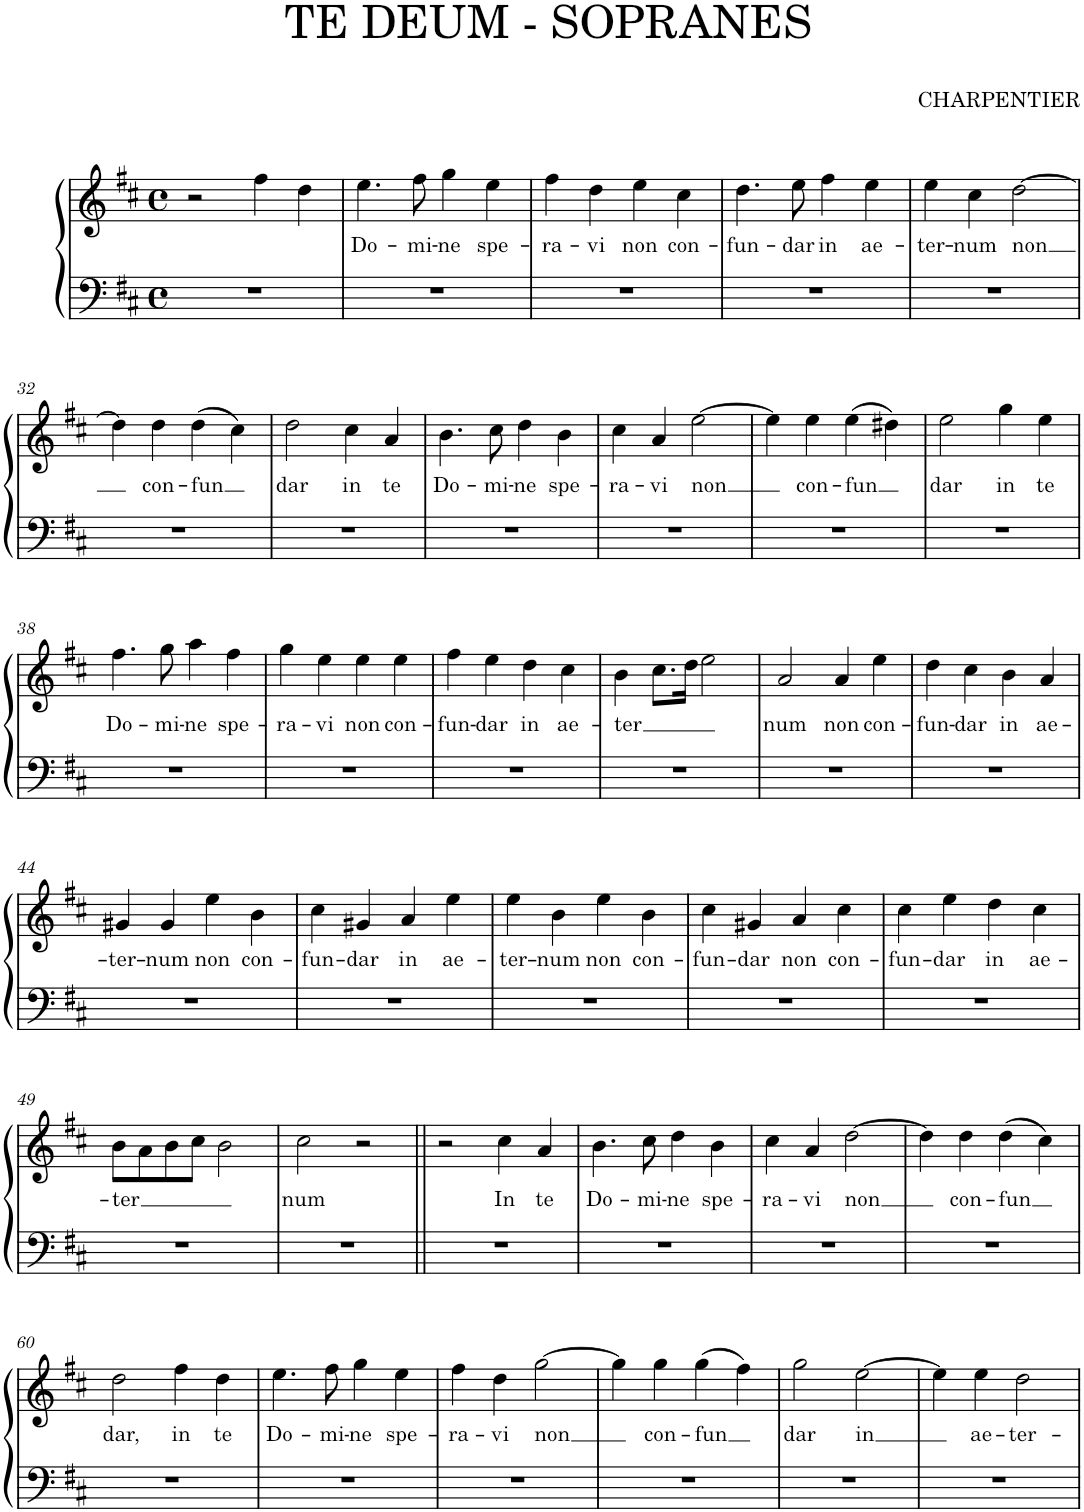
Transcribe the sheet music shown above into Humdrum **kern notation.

**kern	**kern	**text
*part1	*part1	*part1
*staff2	*staff1	*staff1
*I"Piano	*	*
*I'Pno.	*	*
*clefF4	*clefG2	*
*k[f#c#]	*k[f#c#]	*
*M4/4	*M4/4	*
*met(c)	*met(c)	*
=27	=27	=27
1r	2r	.
.	4ff#\	.
.	4dd\	.
=28	=28	=28
!	!	!LO:LY:b
1r	4.ee\	Do-
!	!	!LO:LY:b
.	8ff#\	-mi-
!	!	!LO:LY:b
.	4gg\	-ne
!	!	!LO:LY:b
.	4ee\	spe-
=29	=29	=29
!	!	!LO:LY:b
1r	4ff#\	-ra-
!	!	!LO:LY:b
.	4dd\	-vi
!	!	!LO:LY:b
.	4ee\	non
!	!	!LO:LY:b
.	4cc#\	con-
=30	=30	=30
!	!	!LO:LY:b
1r	4.dd\	-fun-
!	!	!LO:LY:b
.	8ee\	-dar
!	!	!LO:LY:b
.	4ff#\	in
!	!	!LO:LY:b
.	4ee\	ae-
=31	=31	=31
!	!	!LO:LY:b
1r	4ee\	-ter-
!	!	!LO:LY:b
.	4cc#\	-num
!	!	!LO:LY:b
.	[2dd\	non
!!LO:LB:g=z
=32	=32	=32
1r	4dd\]	.
!	!	!LO:LY:b
.	4dd\	con-
!	!	!LO:LY:b
.	(4dd\	-fun
.	4cc#\)	.
=33	=33	=33
!	!	!LO:LY:b
1r	2dd\	dar
!	!	!LO:LY:b
.	4cc#\	in
!	!	!LO:LY:b
.	4a/	te
=34	=34	=34
!	!	!LO:LY:b
1r	4.b\	Do-
!	!	!LO:LY:b
.	8cc#\	-mi-
!	!	!LO:LY:b
.	4dd\	-ne
!	!	!LO:LY:b
.	4b\	spe-
=35	=35	=35
!	!	!LO:LY:b
1r	4cc#\	-ra-
!	!	!LO:LY:b
.	4a/	-vi
!	!	!LO:LY:b
.	[2ee\	non
=36	=36	=36
1r	4ee\]	.
!	!	!LO:LY:b
.	4ee\	con-
!	!	!LO:LY:b
.	(4ee\	-fun
.	4dd#X\)	.
=37	=37	=37
!	!	!LO:LY:b
1r	2ee\	dar
!	!	!LO:LY:b
.	4gg\	in
!	!	!LO:LY:b
.	4ee\	te
!!LO:LB:g=z
=38	=38	=38
!	!	!LO:LY:b
1r	4.ff#\	Do-
!	!	!LO:LY:b
.	8gg\	-mi-
!	!	!LO:LY:b
.	4aa\	-ne
!	!	!LO:LY:b
.	4ff#\	spe-
=39	=39	=39
!	!	!LO:LY:b
1r	4gg\	-ra-
!	!	!LO:LY:b
.	4ee\	-vi
!	!	!LO:LY:b
.	4ee\	non
!	!	!LO:LY:b
.	4ee\	con-
=40	=40	=40
!	!	!LO:LY:b
1r	4ff#\	-fun-
!	!	!LO:LY:b
.	4ee\	-dar
!	!	!LO:LY:b
.	4dd\	in
!	!	!LO:LY:b
.	4cc#\	ae-
=41	=41	=41
!	!	!LO:LY:b
1r	4b\	-ter
.	8.cc#\L	.
.	16dd\Jk	.
.	2ee\	.
=42	=42	=42
!	!	!LO:LY:b
1r	2a/	num
!	!	!LO:LY:b
.	4a/	non
!	!	!LO:LY:b
.	4ee\	con-
=43	=43	=43
!	!	!LO:LY:b
1r	4dd\	-fun-
!	!	!LO:LY:b
.	4cc#\	-dar
!	!	!LO:LY:b
.	4b\	in
!	!	!LO:LY:b
.	4a/	ae-
!!LO:LB:g=z
=44	=44	=44
!	!	!LO:LY:b
1r	4g#X/	-ter-
!	!	!LO:LY:b
.	4g#/	-num
!	!	!LO:LY:b
.	4ee\	non
!	!	!LO:LY:b
.	4b\	con-
=45	=45	=45
!	!	!LO:LY:b
1r	4cc#\	-fun-
!	!	!LO:LY:b
.	4g#X/	-dar
!	!	!LO:LY:b
.	4a/	in
!	!	!LO:LY:b
.	4ee\	ae-
=46	=46	=46
!	!	!LO:LY:b
1r	4ee\	-ter-
!	!	!LO:LY:b
.	4b\	-num
!	!	!LO:LY:b
.	4ee\	non
!	!	!LO:LY:b
.	4b\	con-
=47	=47	=47
!	!	!LO:LY:b
1r	4cc#\	-fun-
!	!	!LO:LY:b
.	4g#X/	-dar
!	!	!LO:LY:b
.	4a/	non
!	!	!LO:LY:b
.	4cc#\	con-
=48	=48	=48
!	!	!LO:LY:b
1r	4cc#\	-fun-
!	!	!LO:LY:b
.	4ee\	-dar
!	!	!LO:LY:b
.	4dd\	in
!	!	!LO:LY:b
.	4cc#\	ae-
!!LO:LB:g=z
=49	=49	=49
!	!	!LO:LY:b
1r	8b\L	-ter
.	8a\	.
.	8b\	.
.	8cc#\J	.
.	2b\	.
=50	=50	=50
!	!	!LO:LY:b
1r	2cc#\	num
.	2r	.
=56||	=56||	=56||
1r	2r	.
!	!	!LO:LY:b
.	4cc#\	In
!	!	!LO:LY:b
.	4a/	te
=57	=57	=57
!	!	!LO:LY:b
1r	4.b\	Do-
!	!	!LO:LY:b
.	8cc#\	-mi-
!	!	!LO:LY:b
.	4dd\	-ne
!	!	!LO:LY:b
.	4b\	spe-
=58	=58	=58
!	!	!LO:LY:b
1r	4cc#\	-ra-
!	!	!LO:LY:b
.	4a/	-vi
!	!	!LO:LY:b
.	[2dd\	non
=59	=59	=59
1r	4dd\]	.
!	!	!LO:LY:b
.	4dd\	con-
!	!	!LO:LY:b
.	(4dd\	-fun
.	4cc#\)	.
!!LO:LB:g=z
=60	=60	=60
!	!	!LO:LY:b
1r	2dd\	dar,
!	!	!LO:LY:b
.	4ff#\	in
!	!	!LO:LY:b
.	4dd\	te
=61	=61	=61
!	!	!LO:LY:b
1r	4.ee\	Do-
!	!	!LO:LY:b
.	8ff#\	-mi-
!	!	!LO:LY:b
.	4gg\	-ne
!	!	!LO:LY:b
.	4ee\	spe-
=62	=62	=62
!	!	!LO:LY:b
1r	4ff#\	-ra-
!	!	!LO:LY:b
.	4dd\	-vi
!	!	!LO:LY:b
.	[2gg\	non
=63	=63	=63
1r	4gg\]	.
!	!	!LO:LY:b
.	4gg\	con-
!	!	!LO:LY:b
.	(4gg\	-fun
.	4ff#\)	.
=64	=64	=64
!	!	!LO:LY:b
1r	2gg\	dar
!	!	!LO:LY:b
.	[2ee\	in
=65	=65	=65
1r	4ee\]	.
!	!	!LO:LY:b
.	4ee\	ae-
!	!	!LO:LY:b
.	2dd\	-ter-
=	=	=
*-	*-	*-
